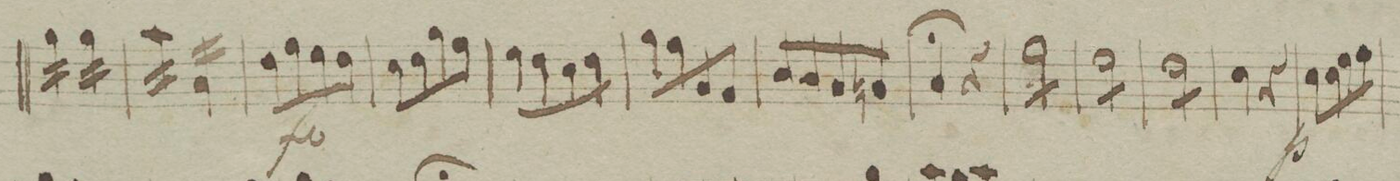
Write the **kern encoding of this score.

**kern	**dynam
*I"Viola	*
*clefC3	*
*k[b-e-a-]	*
*M2/4	*
16a-\LL	.
16a-\	.
16a-\	.
16a-\JJ	.
16a-\LL	.
16a-\	.
16a-\	.
16a-\JJ	.
=166	=166
16b-\LL	.
16b-\	.
16b-\	.
16b-\JJ	.
16B-/LL	.
16B-/	.
16B-/	.
16B-/JJ	.
*Xtremolo	*
=167	=167
8e-\L	.
8g\	f
8f\	.
8e-\J	.
=168	=168
8d\L	.
8e-\	.
8a-\	.
8g\J	.
=169	=169
8f\L	.
8e-\	.
8d\	.
8e-\J	.
=170	=170
8a-\L	.
8g\	.
8A-/	.
8G/J	.
=171	=171
8c/L	.
8B-/	.
8A-/	.
8An/J	.
=172	=172
4B-;/	.
4r	.
=173	=173
*tremolo	*
8g\L	.
8g\	.
8g\	.
8g\J	.
=174	=174
8f\L	.
8f\	.
8f\	.
8f\J	.
=175	=175
8e-\L	.
8e-\	.
8e-\	.
8e-\J	.
*Xtremolo	*
=176	=176
4d\	.
4r	.
=177	=177
8d\L	p
8d\	.
8f\	.
8g\J	.
=178	=178
*-	*-
